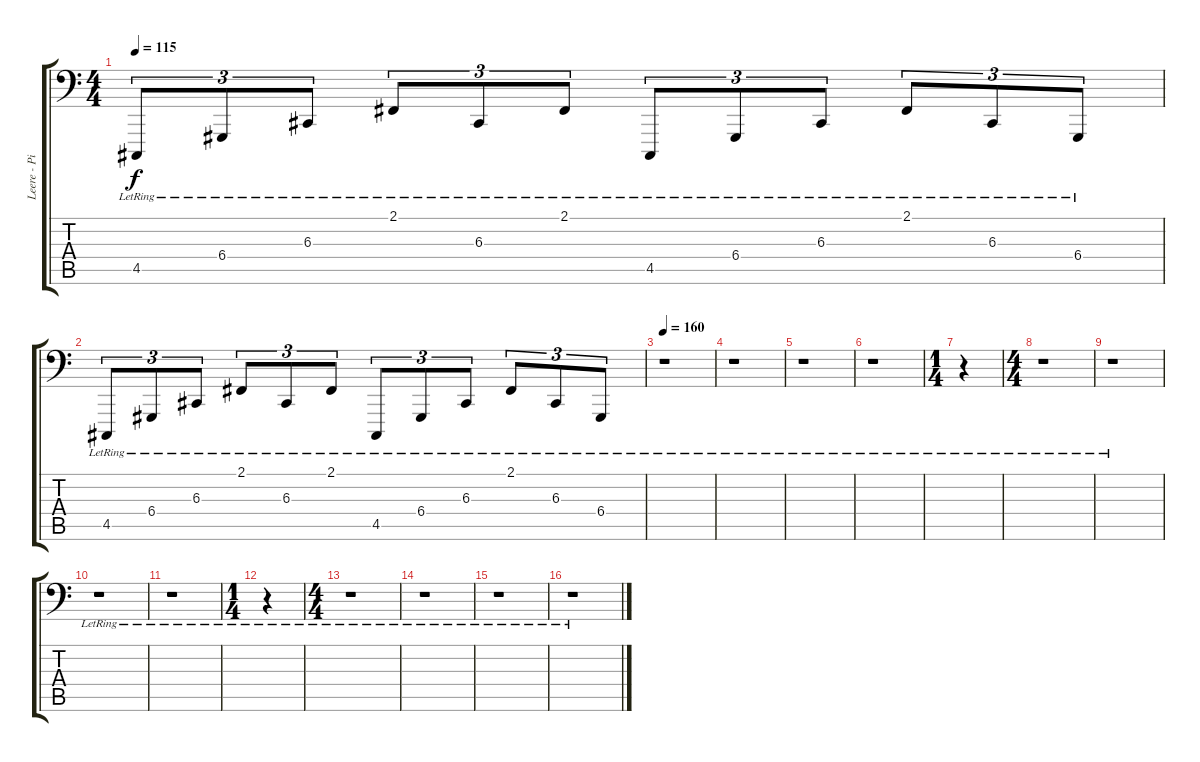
\track ("Leere - Piano Left Hand" "Leere - Pi") {instrument acousticgrandpiano}
\staff {score tabs}
\tuning (E2 B1 G1 D1 A0 E0) {hide}
\ts (4 4)
\tempo 115
\clef f4
\ks c
4.5{lr}.8{tu (3 2) dy f} 6.4{lr}.8{tu (3 2)} 6.3{lr}.8{tu (3 2)} 2.1{lr}.8{tu (3 2)} 6.3{lr}.8{tu (3 2)} 2.1{lr}.8{tu (3 2)} 4.5{lr}.8{tu (3 2)} 6.4{lr}.8{tu (3 2)} 6.3{lr}.8{tu (3 2)} 2.1{lr}.8{tu (3 2)} 6.3{lr}.8{tu (3 2)} 6.4{lr}.8{tu (3 2)} |
4.5{lr}.8{tu (3 2)} 6.4{lr}.8{tu (3 2)} 6.3{lr}.8{tu (3 2)} 2.1{lr}.8{tu (3 2)} 6.3{lr}.8{tu (3 2)} 2.1{lr}.8{tu (3 2)} 4.5{lr}.8{tu (3 2)} 6.4{lr}.8{tu (3 2)} 6.3{lr}.8{tu (3 2)} 2.1{lr}.8{tu (3 2)} 6.3{lr}.8{tu (3 2)} 6.4{lr}.8{tu (3 2)} |
\tempo 160
r.1 |
r.1 |
r.1 |
r.1 |
\ts (1 4)
r.4 |
\ts (4 4)
r.1 |
r.1 |
r.1 |
r.1 |
\ts (1 4)
r.4 |
\ts (4 4)
r.1 |
r.1 |
r.1 |
r.1
